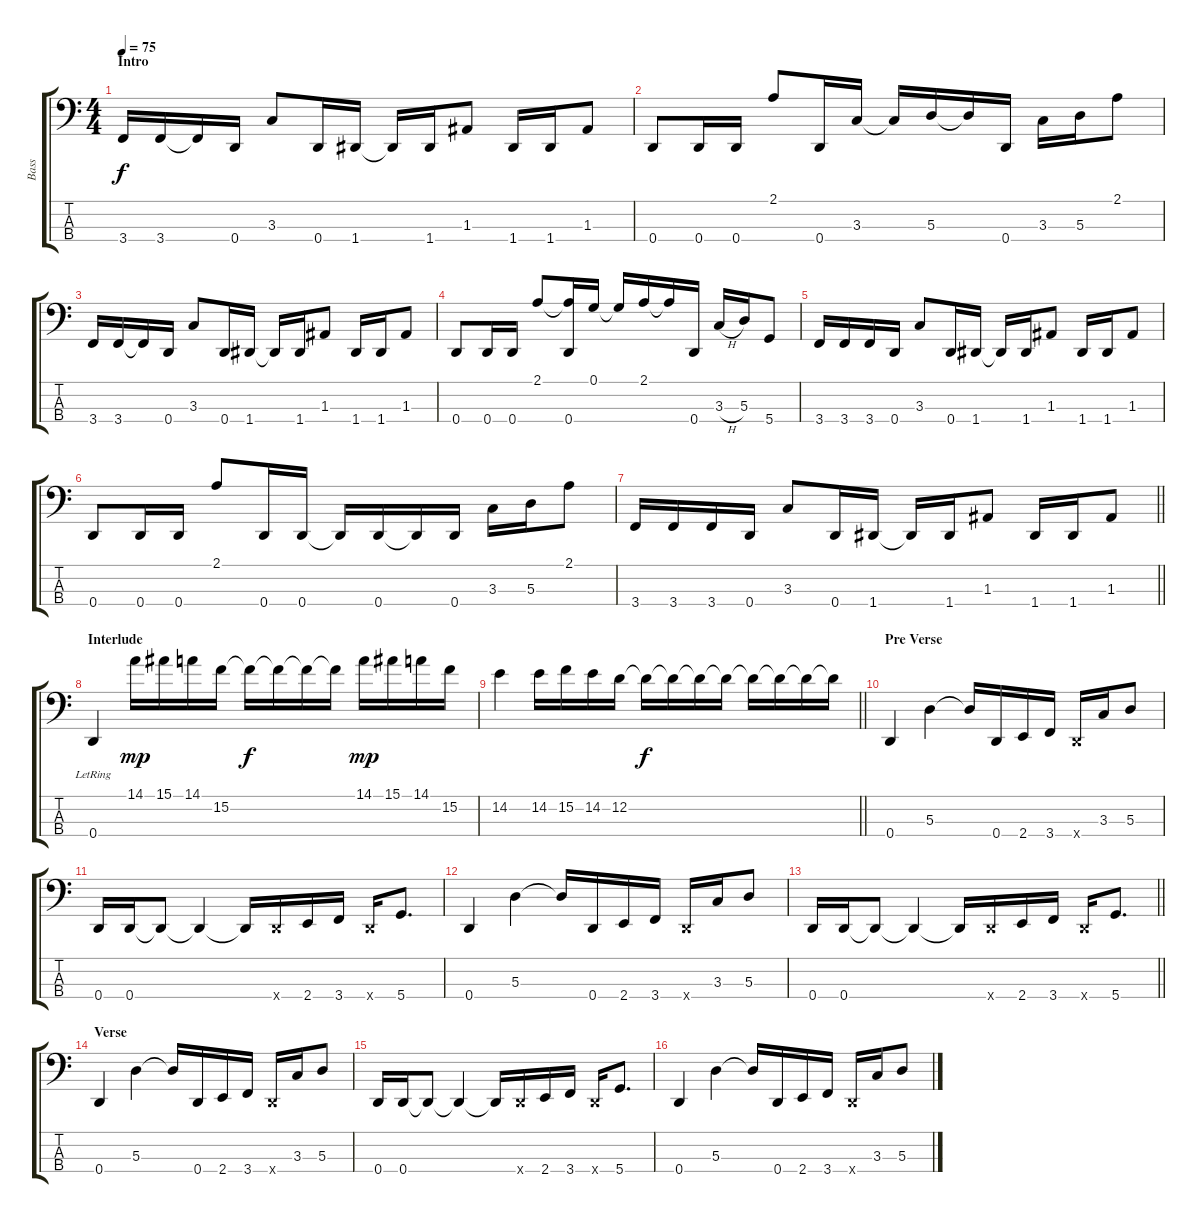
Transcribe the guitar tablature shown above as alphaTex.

\track ("Bass" "Bass") {instrument electricbassfinger}
\staff {score tabs}
\tuning (G2 D2 A1 D1) {hide}
\ts (4 4)
\section ("" "Intro")
\tempo 75
\clef f4
\ks c
3.4.16{dy f instrument electricbassfinger} 3.4.16 3.4{t}.16 0.4.16 3.3.8 0.4.16 1.4.16 1.4{t}.16 1.4.16 1.3.8 1.4.16 1.4.16 1.3.8 |
0.4.8 0.4.16 0.4.16 2.1.8 0.4.16 3.3.16 3.3{t}.16 5.3.16 5.3{t}.16 0.4.16 3.3.16 5.3.16 2.1.8 |
3.4.16 3.4.16 3.4{t}.16 0.4.16 3.3.8 0.4.16 1.4.16 1.4{t}.16 1.4.16 1.3.8 1.4.16 1.4.16 1.3.8 |
0.4.8 0.4.16 0.4.16 2.1.8 (2.1{t} 0.4).16 0.1.16 0.1{t}.16 2.1.16 2.1{t}.16 0.4.16 3.3{h}.16 5.3.16 5.4.8 |
3.4.16 3.4.16 3.4.16 0.4.16 3.3.8 0.4.16 1.4.16 1.4{t}.16 1.4.16 1.3.8 1.4.16 1.4.16 1.3.8 |
0.4.8 0.4.16 0.4.16 2.1.8 0.4.16 0.4.16 0.4{t}.16 0.4.16 0.4{t}.16 0.4.16 3.3.16 5.3.16 2.1.8 |
\barLineRight lightlight
3.4.16 3.4.16 3.4.16 0.4.16 3.3.8 0.4.16 1.4.16 1.4{t}.16 1.4.16 1.3.8 1.4.16 1.4.16 1.3.8 |
\section ("" "Interlude")
0.4{lr}.4 14.1.16{dy mp} 15.1.16 14.1.16 15.2.16 15.2{t}.16{dy f} 15.2{t}.16 15.2{t}.16 15.2{t}.16 14.1.16{dy mp} 15.1.16 14.1.16 15.2.16 |
\barLineRight lightlight
14.2.4 14.2.16 15.2.16 14.2.16 12.2.16 12.2{t}.16{dy f} 12.2{t}.16 12.2{t}.16 12.2{t}.16 12.2{t}.16 12.2{t}.16 12.2{t}.16 12.2{t}.16 |
\section ("" "Pre Verse")
0.4.4 5.3.4 5.3{t}.16 0.4.16 2.4.16 3.4.16 0.4{x}.16 3.3.16 5.3.8 |
0.4.16 0.4.16 0.4{t}.8 0.4{t}.4 0.4{t}.16 0.4{x}.16 2.4.16 3.4.16 0.4{x}.16 5.4.8{d} |
0.4.4 5.3.4 5.3{t}.16 0.4.16 2.4.16 3.4.16 0.4{x}.16 3.3.16 5.3.8 |
\barLineRight lightlight
0.4.16 0.4.16 0.4{t}.8 0.4{t}.4 0.4{t}.16 0.4{x}.16 2.4.16 3.4.16 0.4{x}.16 5.4.8{d} |
\section ("" "Verse")
0.4.4 5.3.4 5.3{t}.16 0.4.16 2.4.16 3.4.16 0.4{x}.16 3.3.16 5.3.8 |
0.4.16 0.4.16 0.4{t}.8 0.4{t}.4 0.4{t}.16 0.4{x}.16 2.4.16 3.4.16 0.4{x}.16 5.4.8{d} |
0.4.4 5.3.4 5.3{t}.16 0.4.16 2.4.16 3.4.16 0.4{x}.16 3.3.16 5.3.8
